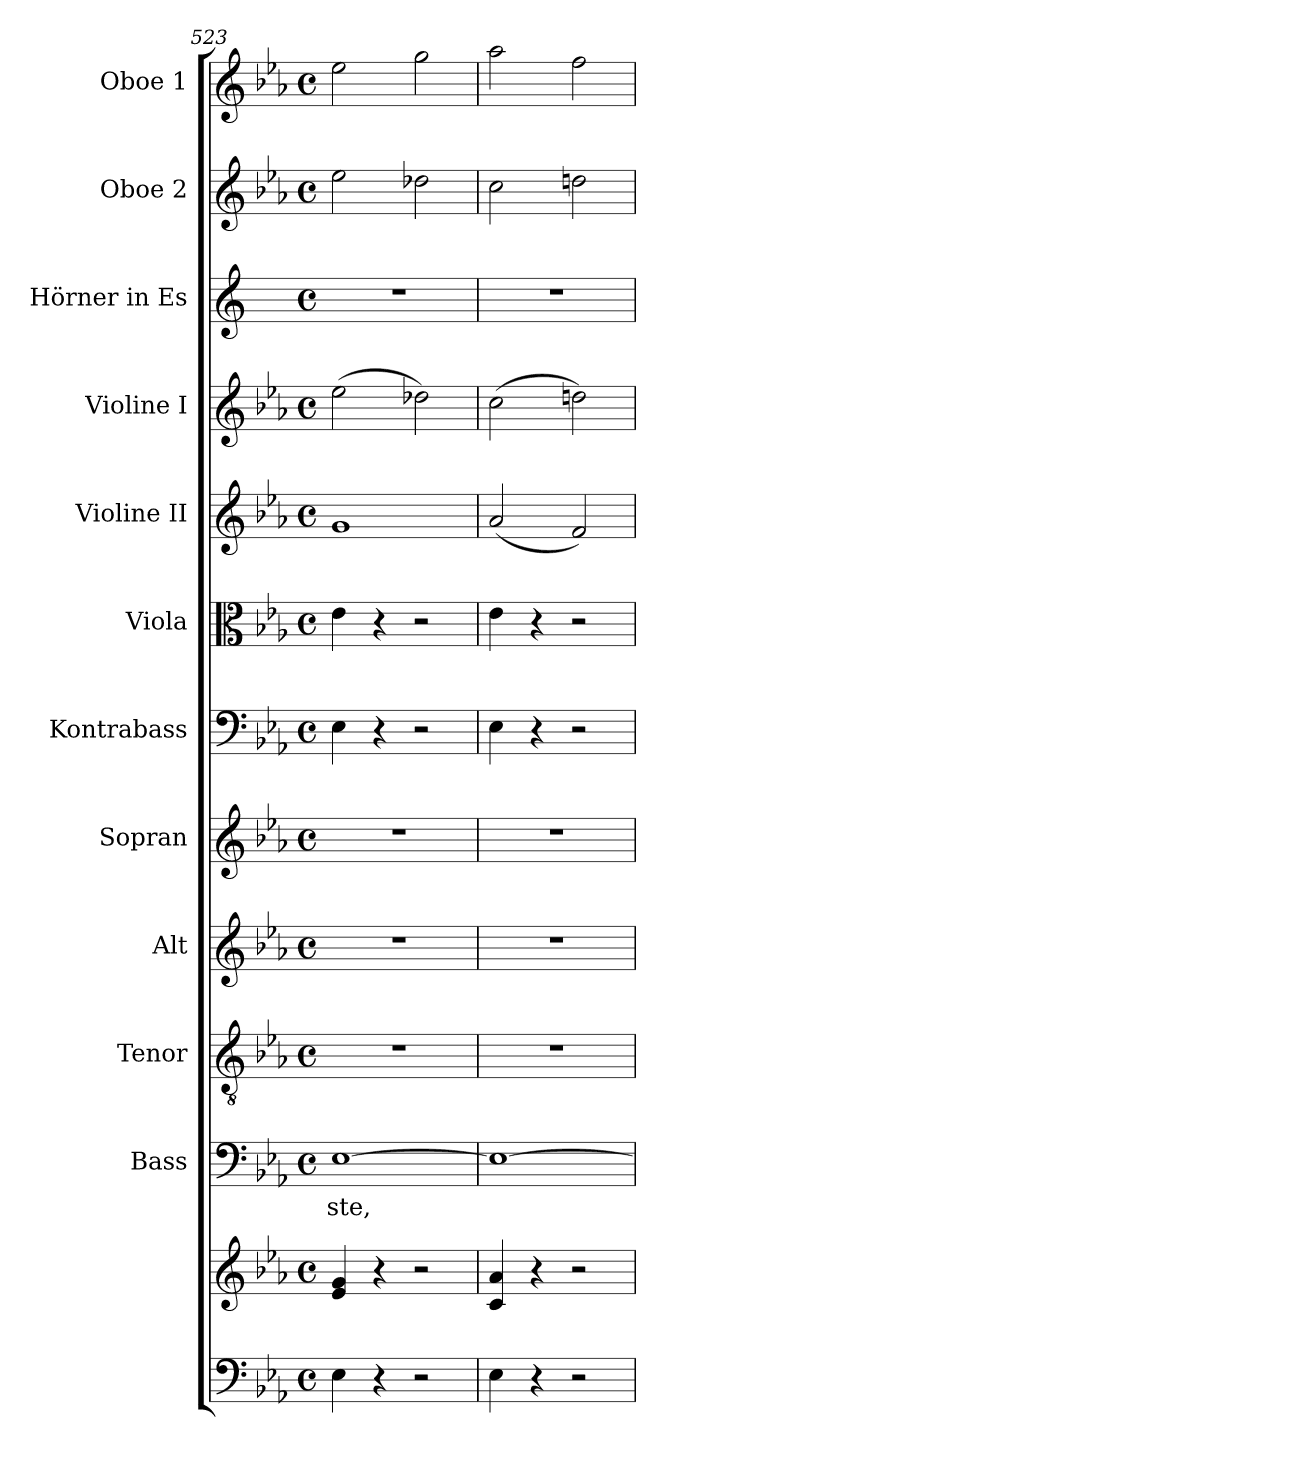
**kern	**kern	**kern	**text	**kern	**kern	**kern	**kern	**kern	**kern	**kern	**kern	**kern	**kern
*part12	*part12	*part11	*part11	*part10	*part9	*part8	*part7	*part6	*part5	*part4	*part3	*part2	*part1
*staff13	*staff12	*staff11	*staff11	*staff10	*staff9	*staff8	*staff7	*staff6	*staff5	*staff4	*staff3	*staff2	*staff1
*	*	*I"Bass	*	*I"Tenor	*I"Alt	*I"Sopran	*I"Kontrabass	*I"Viola	*I"Violine II	*I"Violine I	*I"Hörner in Es	*I"Oboe 2	*I"Oboe 1
*	*	*I'B.	*	*I'T.	*I'A.	*I'S.	*I'Kb.	*I'Vla.	*I'Vl. II	*I'Vl. I	*	*I'Ob. 2	*I'Ob. 1
*clefF4	*clefG2	*clefF4	*	*clefGv2	*clefG2	*clefG2	*clefF4	*clefC3	*clefG2	*clefG2	*clefG2	*clefG2	*clefG2
*	*	*	*	*	*	*	*ITrd7c12	*	*	*	*ITrd5c9	*	*
*k[b-e-a-]	*k[b-e-a-]	*k[b-e-a-]	*	*k[b-e-a-]	*k[b-e-a-]	*k[b-e-a-]	*k[b-e-a-]	*k[b-e-a-]	*k[b-e-a-]	*k[b-e-a-]	*k[b-e-a-]	*k[b-e-a-]	*k[b-e-a-]
*E-:	*E-:	*E-:	*	*E-:	*E-:	*E-:	*E-:	*E-:	*E-:	*E-:	*E-:	*E-:	*E-:
*M4/4	*M4/4	*M4/4	*	*M4/4	*M4/4	*M4/4	*M4/4	*M4/4	*M4/4	*M4/4	*M4/4	*M4/4	*M4/4
*met(c)	*met(c)	*met(c)	*	*met(c)	*met(c)	*met(c)	*met(c)	*met(c)	*met(c)	*met(c)	*met(c)	*met(c)	*met(c)
=523	=523	=523	=523	=523	=523	=523	=523	=523	=523	=523	=523	=523	=523
!	!	!	!LO:LY:b	!	!	!	!	!	!	!	!	!	!
4E-\	4e-/ 4g/	[1E-	-ste,	1r	1r	1r	4EE-\	4e-\	1g	(>2ee-\	1r	2ee-\	2ee-\
4r	4r	.	.	.	.	.	4r	4r	.	.	.	.	.
2r	2r	.	.	.	.	.	2r	2r	.	2dd-X\)	.	2dd-X\	2gg\
=524	=524	=524	=524	=524	=524	=524	=524	=524	=524	=524	=524	=524	=524
4E-\	4c/ 4a-/	1E-_	.	1r	1r	1r	4EE-\	4e-\	(<2a-/	(>2cc\	1r	2cc\	2aa-\
4r	4r	.	.	.	.	.	4r	4r	.	.	.	.	.
2r	2r	.	.	.	.	.	2r	2r	2f/)	2ddn\)	.	2ddn\	2ff\
=	=	=	=	=	=	=	=	=	=	=	=	=	=
*-	*-	*-	*-	*-	*-	*-	*-	*-	*-	*-	*-	*-	*-
